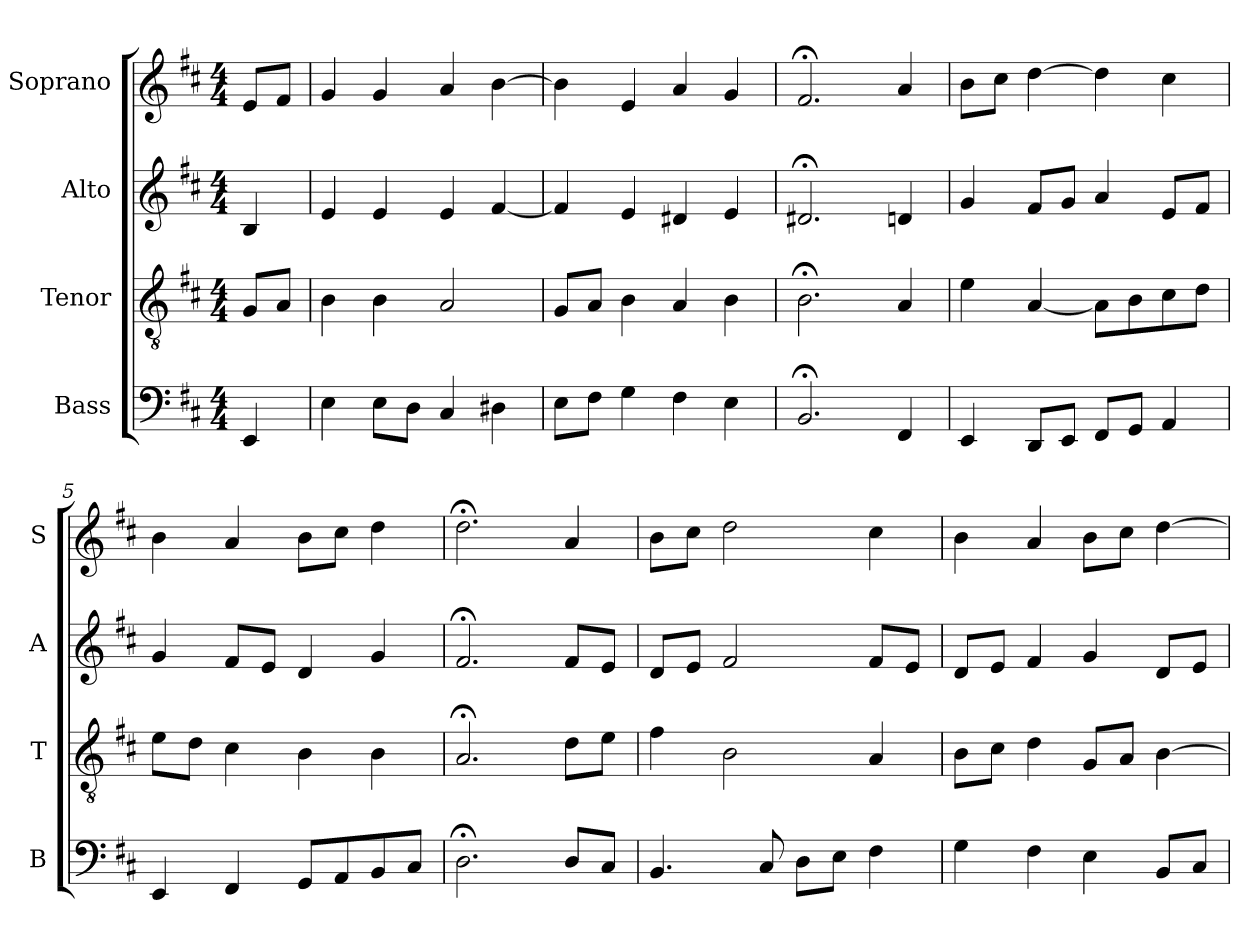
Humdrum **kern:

**kern	**kern	**kern	**kern
*part4	*part3	*part2	*part1
*staff4	*staff3	*staff2	*staff1
*I"Bass	*I"Tenor	*I"Alto	*I"Soprano
*I'B	*I'T	*I'A	*I'S
*clefF4	*clefGv2	*clefG2	*clefG2
*k[f#c#]	*k[f#c#]	*k[f#c#]	*k[f#c#]
*b:	*b:	*b:	*b:
*M4/4	*M4/4	*M4/4	*M4/4
*MM100	*MM100	*MM100	*MM100
=	=	=	=
4EE	8GL	4B	8eL
.	8AJ	.	8f#J
=1	=1	=1	=1
4E	4B	4e	4g
8EL	4B	4e	4g
8DJ	.	.	.
4C#	2A	4e	4a
4D#X	.	[4f#	[4b
=2	=2	=2	=2
8EL	8GL	4f#]	4b]
8F#J	8AJ	.	.
4G	4B	4e	4e
4F#	4A	4d#X	4a
4E	4B	4e	4g
=3	=3	=3	=3
2.BB;<	2.B;<	2.d#X;<	2.f#;<
4FF#	4A	4dn	4a
=4	=4	=4	=4
4EE	4e	4g	8bL
.	.	.	8cc#J
8DDL	[4A	8f#L	[4dd
8EEJ	.	8gJ	.
8FF#L	8AL]	4a	4dd]
8GGJ	8B	.	.
4AA	8c#	8eL	4cc#
.	8dJ	8f#J	.
=5	=5	=5	=5
4EE	8eL	4g	4b
.	8dJ	.	.
4FF#	4c#	8f#L	4a
.	.	8eJ	.
8GGL	4B	4d	8bL
8AA	.	.	8cc#J
8BB	4B	4g	4dd
8C#J	.	.	.
=6	=6	=6	=6
2.D;<	2.A;<	2.f#;<	2.dd;<
8DL	8dL	8f#L	4a
8C#J	8eJ	8eJ	.
=7	=7	=7	=7
4.BB	4f#	8dL	8bL
.	.	8eJ	8cc#J
.	2B	2f#	2dd
8C#	.	.	.
8DL	.	.	.
8EJ	.	.	.
4F#	4A	8f#L	4cc#
.	.	8eJ	.
=8	=8	=8	=8
4G	8BL	8dL	4b
.	8c#J	8eJ	.
4F#	4d	4f#	4a
4E	8GL	4g	8bL
.	8AJ	.	8cc#J
8BBL	[4B	8dL	[4dd
8C#J	.	8eJ	.
=	=	=	=
*-	*-	*-	*-
